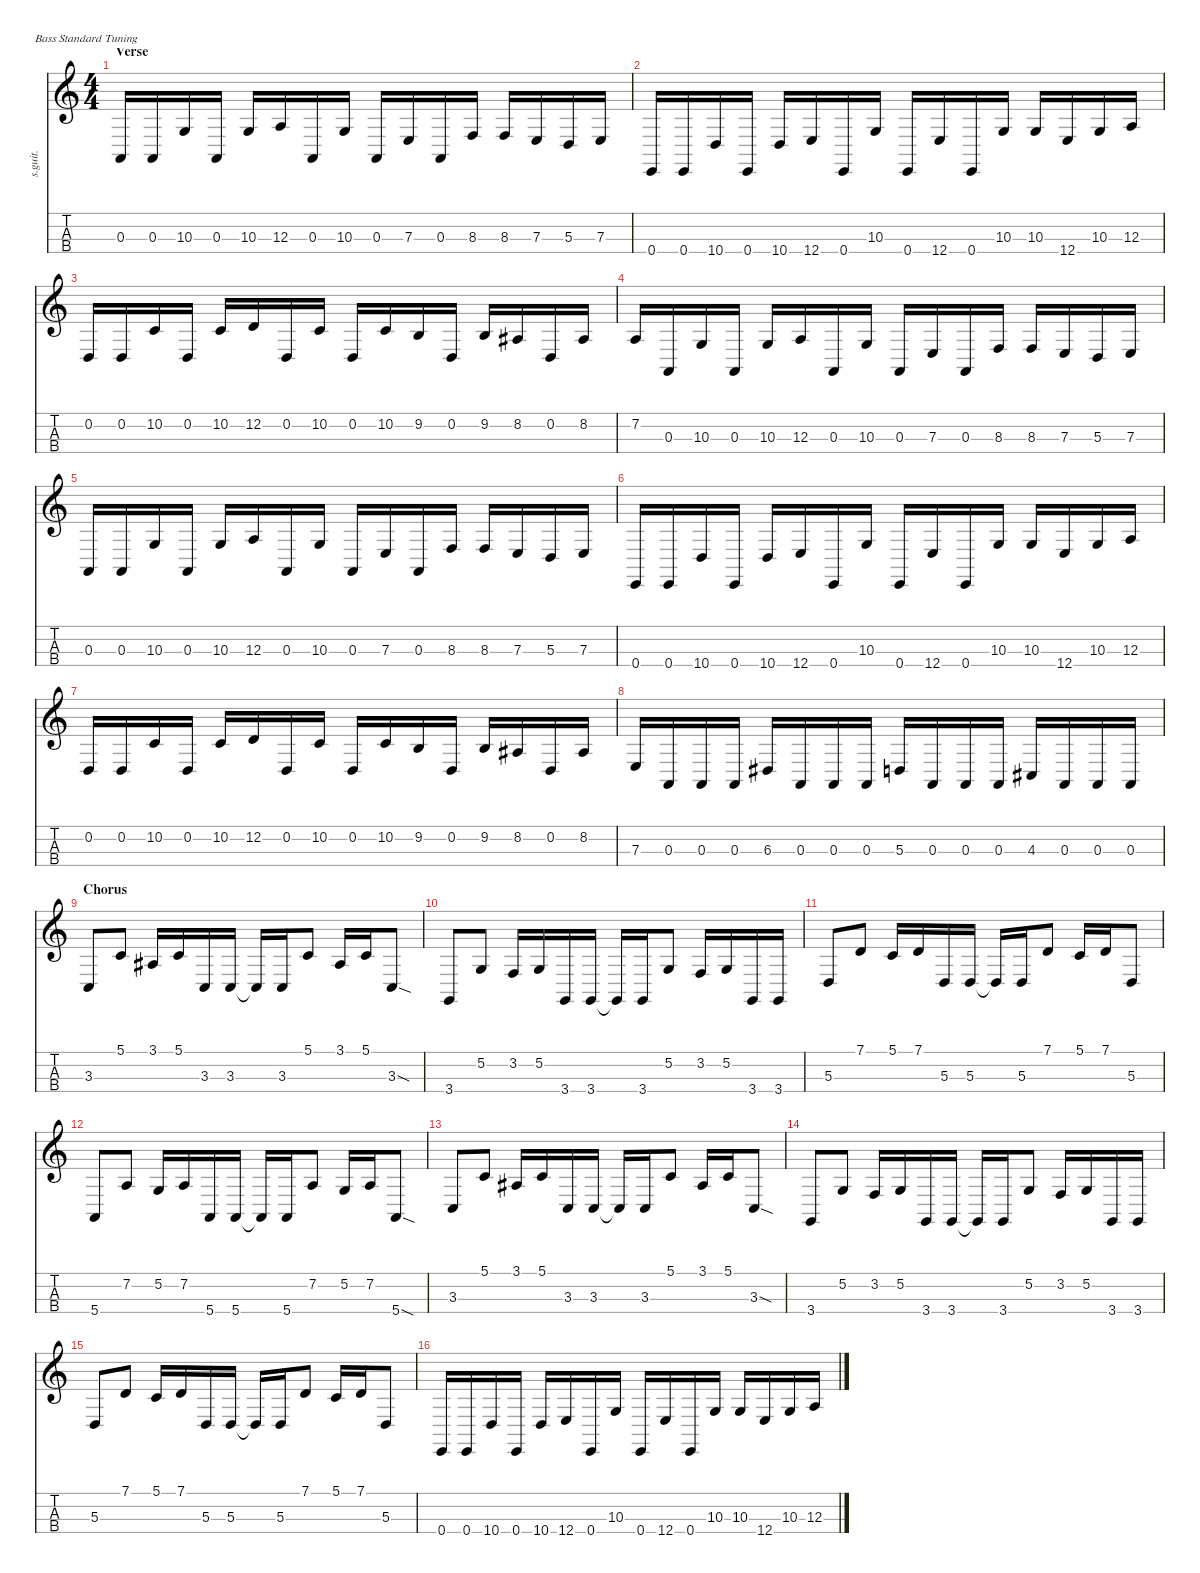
\defaultSystemsLayout 4
\hideDynamics
\bracketExtendMode nobrackets
\track ("Chris Wolstenholm - Bass" "s.guit.") {instrument electricbassfinger}
\staff {score tabs}
\tuning (G2 D2 A1 E1)
\ts (4 4)
\section ("" "Verse")
\tempo (93 hide)
\clef g2
\ks c
0.3.16{lyrics (0 "") lyrics (1 "") lyrics (2 "") lyrics (3 "") lyrics (4 "") dy f} 0.3.16{lyrics (0 "") lyrics (1 "") lyrics (2 "") lyrics (3 "") lyrics (4 "")} 10.3.16{lyrics (0 "") lyrics (1 "") lyrics (2 "") lyrics (3 "") lyrics (4 "")} 0.3.16{lyrics (0 "") lyrics (1 "") lyrics (2 "") lyrics (3 "") lyrics (4 "")} 10.3.16{lyrics (0 "") lyrics (1 "") lyrics (2 "") lyrics (3 "") lyrics (4 "")} 12.3.16{lyrics (0 "") lyrics (1 "") lyrics (2 "") lyrics (3 "") lyrics (4 "")} 0.3.16{lyrics (0 "") lyrics (1 "") lyrics (2 "") lyrics (3 "") lyrics (4 "")} 10.3.16{lyrics (0 "") lyrics (1 "") lyrics (2 "") lyrics (3 "") lyrics (4 "")} 0.3.16{lyrics (0 "") lyrics (1 "") lyrics (2 "") lyrics (3 "") lyrics (4 "")} 7.3.16{lyrics (0 "") lyrics (1 "") lyrics (2 "") lyrics (3 "") lyrics (4 "")} 0.3.16{lyrics (0 "") lyrics (1 "") lyrics (2 "") lyrics (3 "") lyrics (4 "")} 8.3.16{lyrics (0 "") lyrics (1 "") lyrics (2 "") lyrics (3 "") lyrics (4 "")} 8.3.16{lyrics (0 "") lyrics (1 "") lyrics (2 "") lyrics (3 "") lyrics (4 "")} 7.3.16{lyrics (0 "") lyrics (1 "") lyrics (2 "") lyrics (3 "") lyrics (4 "")} 5.3.16{lyrics (0 "") lyrics (1 "") lyrics (2 "") lyrics (3 "") lyrics (4 "")} 7.3.16{lyrics (0 "") lyrics (1 "") lyrics (2 "") lyrics (3 "") lyrics (4 "")} |
0.4.16{lyrics (0 "") lyrics (1 "") lyrics (2 "") lyrics (3 "") lyrics (4 "")} 0.4.16{lyrics (0 "") lyrics (1 "") lyrics (2 "") lyrics (3 "") lyrics (4 "")} 10.4.16{lyrics (0 "") lyrics (1 "") lyrics (2 "") lyrics (3 "") lyrics (4 "")} 0.4.16{lyrics (0 "") lyrics (1 "") lyrics (2 "") lyrics (3 "") lyrics (4 "")} 10.4.16{lyrics (0 "") lyrics (1 "") lyrics (2 "") lyrics (3 "") lyrics (4 "")} 12.4.16{lyrics (0 "") lyrics (1 "") lyrics (2 "") lyrics (3 "") lyrics (4 "")} 0.4.16{lyrics (0 "") lyrics (1 "") lyrics (2 "") lyrics (3 "") lyrics (4 "")} 10.3.16{lyrics (0 "") lyrics (1 "") lyrics (2 "") lyrics (3 "") lyrics (4 "")} 0.4.16{lyrics (0 "") lyrics (1 "") lyrics (2 "") lyrics (3 "") lyrics (4 "")} 12.4.16{lyrics (0 "") lyrics (1 "") lyrics (2 "") lyrics (3 "") lyrics (4 "")} 0.4.16{lyrics (0 "") lyrics (1 "") lyrics (2 "") lyrics (3 "") lyrics (4 "")} 10.3.16{lyrics (0 "") lyrics (1 "") lyrics (2 "") lyrics (3 "") lyrics (4 "")} 10.3.16{lyrics (0 "") lyrics (1 "") lyrics (2 "") lyrics (3 "") lyrics (4 "")} 12.4.16{lyrics (0 "") lyrics (1 "") lyrics (2 "") lyrics (3 "") lyrics (4 "")} 10.3.16{lyrics (0 "") lyrics (1 "") lyrics (2 "") lyrics (3 "") lyrics (4 "")} 12.3.16{lyrics (0 "") lyrics (1 "") lyrics (2 "") lyrics (3 "") lyrics (4 "")} |
0.2.16{lyrics (0 "") lyrics (1 "") lyrics (2 "") lyrics (3 "") lyrics (4 "")} 0.2.16{lyrics (0 "") lyrics (1 "") lyrics (2 "") lyrics (3 "") lyrics (4 "")} 10.2.16{lyrics (0 "") lyrics (1 "") lyrics (2 "") lyrics (3 "") lyrics (4 "")} 0.2.16{lyrics (0 "") lyrics (1 "") lyrics (2 "") lyrics (3 "") lyrics (4 "")} 10.2.16{lyrics (0 "") lyrics (1 "") lyrics (2 "") lyrics (3 "") lyrics (4 "")} 12.2.16{lyrics (0 "") lyrics (1 "") lyrics (2 "") lyrics (3 "") lyrics (4 "")} 0.2.16{lyrics (0 "") lyrics (1 "") lyrics (2 "") lyrics (3 "") lyrics (4 "")} 10.2.16{lyrics (0 "") lyrics (1 "") lyrics (2 "") lyrics (3 "") lyrics (4 "")} 0.2.16{lyrics (0 "") lyrics (1 "") lyrics (2 "") lyrics (3 "") lyrics (4 "")} 10.2.16{lyrics (0 "") lyrics (1 "") lyrics (2 "") lyrics (3 "") lyrics (4 "")} 9.2.16{lyrics (0 "") lyrics (1 "") lyrics (2 "") lyrics (3 "") lyrics (4 "")} 0.2.16{lyrics (0 "") lyrics (1 "") lyrics (2 "") lyrics (3 "") lyrics (4 "")} 9.2.16{lyrics (0 "") lyrics (1 "") lyrics (2 "") lyrics (3 "") lyrics (4 "")} 8.2{acc #}.16{lyrics (0 "") lyrics (1 "") lyrics (2 "") lyrics (3 "") lyrics (4 "")} 0.2.16{lyrics (0 "") lyrics (1 "") lyrics (2 "") lyrics (3 "") lyrics (4 "")} 8.2{acc #}.16{lyrics (0 "") lyrics (1 "") lyrics (2 "") lyrics (3 "") lyrics (4 "")} |
7.2.16{lyrics (0 "") lyrics (1 "") lyrics (2 "") lyrics (3 "") lyrics (4 "")} 0.3.16{lyrics (0 "") lyrics (1 "") lyrics (2 "") lyrics (3 "") lyrics (4 "")} 10.3.16{lyrics (0 "") lyrics (1 "") lyrics (2 "") lyrics (3 "") lyrics (4 "")} 0.3.16{lyrics (0 "") lyrics (1 "") lyrics (2 "") lyrics (3 "") lyrics (4 "")} 10.3.16{lyrics (0 "") lyrics (1 "") lyrics (2 "") lyrics (3 "") lyrics (4 "")} 12.3.16{lyrics (0 "") lyrics (1 "") lyrics (2 "") lyrics (3 "") lyrics (4 "")} 0.3.16{lyrics (0 "") lyrics (1 "") lyrics (2 "") lyrics (3 "") lyrics (4 "")} 10.3.16{lyrics (0 "") lyrics (1 "") lyrics (2 "") lyrics (3 "") lyrics (4 "")} 0.3.16{lyrics (0 "") lyrics (1 "") lyrics (2 "") lyrics (3 "") lyrics (4 "")} 7.3.16{lyrics (0 "") lyrics (1 "") lyrics (2 "") lyrics (3 "") lyrics (4 "")} 0.3.16{lyrics (0 "") lyrics (1 "") lyrics (2 "") lyrics (3 "") lyrics (4 "")} 8.3.16{lyrics (0 "") lyrics (1 "") lyrics (2 "") lyrics (3 "") lyrics (4 "")} 8.3.16{lyrics (0 "") lyrics (1 "") lyrics (2 "") lyrics (3 "") lyrics (4 "")} 7.3.16{lyrics (0 "") lyrics (1 "") lyrics (2 "") lyrics (3 "") lyrics (4 "")} 5.3.16{lyrics (0 "") lyrics (1 "") lyrics (2 "") lyrics (3 "") lyrics (4 "")} 7.3.16{lyrics (0 "") lyrics (1 "") lyrics (2 "") lyrics (3 "") lyrics (4 "")} |
0.3.16{lyrics (0 "") lyrics (1 "") lyrics (2 "") lyrics (3 "") lyrics (4 "")} 0.3.16{lyrics (0 "") lyrics (1 "") lyrics (2 "") lyrics (3 "") lyrics (4 "")} 10.3.16{lyrics (0 "") lyrics (1 "") lyrics (2 "") lyrics (3 "") lyrics (4 "")} 0.3.16{lyrics (0 "") lyrics (1 "") lyrics (2 "") lyrics (3 "") lyrics (4 "")} 10.3.16{lyrics (0 "") lyrics (1 "") lyrics (2 "") lyrics (3 "") lyrics (4 "")} 12.3.16{lyrics (0 "") lyrics (1 "") lyrics (2 "") lyrics (3 "") lyrics (4 "")} 0.3.16{lyrics (0 "") lyrics (1 "") lyrics (2 "") lyrics (3 "") lyrics (4 "")} 10.3.16{lyrics (0 "") lyrics (1 "") lyrics (2 "") lyrics (3 "") lyrics (4 "")} 0.3.16{lyrics (0 "") lyrics (1 "") lyrics (2 "") lyrics (3 "") lyrics (4 "")} 7.3.16{lyrics (0 "") lyrics (1 "") lyrics (2 "") lyrics (3 "") lyrics (4 "")} 0.3.16{lyrics (0 "") lyrics (1 "") lyrics (2 "") lyrics (3 "") lyrics (4 "")} 8.3.16{lyrics (0 "") lyrics (1 "") lyrics (2 "") lyrics (3 "") lyrics (4 "")} 8.3.16{lyrics (0 "") lyrics (1 "") lyrics (2 "") lyrics (3 "") lyrics (4 "")} 7.3.16{lyrics (0 "") lyrics (1 "") lyrics (2 "") lyrics (3 "") lyrics (4 "")} 5.3.16{lyrics (0 "") lyrics (1 "") lyrics (2 "") lyrics (3 "") lyrics (4 "")} 7.3.16{lyrics (0 "") lyrics (1 "") lyrics (2 "") lyrics (3 "") lyrics (4 "")} |
0.4.16{lyrics (0 "") lyrics (1 "") lyrics (2 "") lyrics (3 "") lyrics (4 "")} 0.4.16{lyrics (0 "") lyrics (1 "") lyrics (2 "") lyrics (3 "") lyrics (4 "")} 10.4.16{lyrics (0 "") lyrics (1 "") lyrics (2 "") lyrics (3 "") lyrics (4 "")} 0.4.16{lyrics (0 "") lyrics (1 "") lyrics (2 "") lyrics (3 "") lyrics (4 "")} 10.4.16{lyrics (0 "") lyrics (1 "") lyrics (2 "") lyrics (3 "") lyrics (4 "")} 12.4.16{lyrics (0 "") lyrics (1 "") lyrics (2 "") lyrics (3 "") lyrics (4 "")} 0.4.16{lyrics (0 "") lyrics (1 "") lyrics (2 "") lyrics (3 "") lyrics (4 "")} 10.3.16{lyrics (0 "") lyrics (1 "") lyrics (2 "") lyrics (3 "") lyrics (4 "")} 0.4.16{lyrics (0 "") lyrics (1 "") lyrics (2 "") lyrics (3 "") lyrics (4 "")} 12.4.16{lyrics (0 "") lyrics (1 "") lyrics (2 "") lyrics (3 "") lyrics (4 "")} 0.4.16{lyrics (0 "") lyrics (1 "") lyrics (2 "") lyrics (3 "") lyrics (4 "")} 10.3.16{lyrics (0 "") lyrics (1 "") lyrics (2 "") lyrics (3 "") lyrics (4 "")} 10.3.16{lyrics (0 "") lyrics (1 "") lyrics (2 "") lyrics (3 "") lyrics (4 "")} 12.4.16{lyrics (0 "") lyrics (1 "") lyrics (2 "") lyrics (3 "") lyrics (4 "")} 10.3.16{lyrics (0 "") lyrics (1 "") lyrics (2 "") lyrics (3 "") lyrics (4 "")} 12.3.16{lyrics (0 "") lyrics (1 "") lyrics (2 "") lyrics (3 "") lyrics (4 "")} |
0.2.16{lyrics (0 "") lyrics (1 "") lyrics (2 "") lyrics (3 "") lyrics (4 "")} 0.2.16{lyrics (0 "") lyrics (1 "") lyrics (2 "") lyrics (3 "") lyrics (4 "")} 10.2.16{lyrics (0 "") lyrics (1 "") lyrics (2 "") lyrics (3 "") lyrics (4 "")} 0.2.16{lyrics (0 "") lyrics (1 "") lyrics (2 "") lyrics (3 "") lyrics (4 "")} 10.2.16{lyrics (0 "") lyrics (1 "") lyrics (2 "") lyrics (3 "") lyrics (4 "")} 12.2.16{lyrics (0 "") lyrics (1 "") lyrics (2 "") lyrics (3 "") lyrics (4 "")} 0.2.16{lyrics (0 "") lyrics (1 "") lyrics (2 "") lyrics (3 "") lyrics (4 "")} 10.2.16{lyrics (0 "") lyrics (1 "") lyrics (2 "") lyrics (3 "") lyrics (4 "")} 0.2.16{lyrics (0 "") lyrics (1 "") lyrics (2 "") lyrics (3 "") lyrics (4 "")} 10.2.16{lyrics (0 "") lyrics (1 "") lyrics (2 "") lyrics (3 "") lyrics (4 "")} 9.2.16{lyrics (0 "") lyrics (1 "") lyrics (2 "") lyrics (3 "") lyrics (4 "")} 0.2.16{lyrics (0 "") lyrics (1 "") lyrics (2 "") lyrics (3 "") lyrics (4 "")} 9.2.16{lyrics (0 "") lyrics (1 "") lyrics (2 "") lyrics (3 "") lyrics (4 "")} 8.2{acc #}.16{lyrics (0 "") lyrics (1 "") lyrics (2 "") lyrics (3 "") lyrics (4 "")} 0.2.16{lyrics (0 "") lyrics (1 "") lyrics (2 "") lyrics (3 "") lyrics (4 "")} 8.2{acc #}.16{lyrics (0 "") lyrics (1 "") lyrics (2 "") lyrics (3 "") lyrics (4 "")} |
7.3.16{lyrics (0 "") lyrics (1 "") lyrics (2 "") lyrics (3 "") lyrics (4 "") dy mf} 0.3.16{lyrics (0 "") lyrics (1 "") lyrics (2 "") lyrics (3 "") lyrics (4 "") dy f} 0.3.16{lyrics (0 "") lyrics (1 "") lyrics (2 "") lyrics (3 "") lyrics (4 "")} 0.3.16{lyrics (0 "") lyrics (1 "") lyrics (2 "") lyrics (3 "") lyrics (4 "")} 6.3{acc #}.16{lyrics (0 "") lyrics (1 "") lyrics (2 "") lyrics (3 "") lyrics (4 "")} 0.3.16{lyrics (0 "") lyrics (1 "") lyrics (2 "") lyrics (3 "") lyrics (4 "")} 0.3.16{lyrics (0 "") lyrics (1 "") lyrics (2 "") lyrics (3 "") lyrics (4 "")} 0.3.16{lyrics (0 "") lyrics (1 "") lyrics (2 "") lyrics (3 "") lyrics (4 "")} 5.3.16{lyrics (0 "") lyrics (1 "") lyrics (2 "") lyrics (3 "") lyrics (4 "")} 0.3.16{lyrics (0 "") lyrics (1 "") lyrics (2 "") lyrics (3 "") lyrics (4 "") dy mf} 0.3.16{lyrics (0 "") lyrics (1 "") lyrics (2 "") lyrics (3 "") lyrics (4 "") dy f} 0.3.16{lyrics (0 "") lyrics (1 "") lyrics (2 "") lyrics (3 "") lyrics (4 "")} 4.3{acc #}.16{lyrics (0 "") lyrics (1 "") lyrics (2 "") lyrics (3 "") lyrics (4 "")} 0.3.16{lyrics (0 "") lyrics (1 "") lyrics (2 "") lyrics (3 "") lyrics (4 "")} 0.3.16{lyrics (0 "") lyrics (1 "") lyrics (2 "") lyrics (3 "") lyrics (4 "")} 0.3.16{lyrics (0 "") lyrics (1 "") lyrics (2 "") lyrics (3 "") lyrics (4 "")} |
\section ("" "Chorus")
3.3.8{lyrics (0 "") lyrics (1 "") lyrics (2 "") lyrics (3 "") lyrics (4 "") dy mf} 5.1.8{lyrics (0 "") lyrics (1 "") lyrics (2 "") lyrics (3 "") lyrics (4 "")} 3.1{acc #}.16{lyrics (0 "") lyrics (1 "") lyrics (2 "") lyrics (3 "") lyrics (4 "")} 5.1.16{lyrics (0 "") lyrics (1 "") lyrics (2 "") lyrics (3 "") lyrics (4 "")} 3.3.16{lyrics (0 "") lyrics (1 "") lyrics (2 "") lyrics (3 "") lyrics (4 "") dy f} 3.3.16{lyrics (0 "") lyrics (1 "") lyrics (2 "") lyrics (3 "") lyrics (4 "")} 3.3{t}.16{lyrics (0 "") lyrics (1 "") lyrics (2 "") lyrics (3 "") lyrics (4 "") dy mf} 3.3.16{lyrics (0 "") lyrics (1 "") lyrics (2 "") lyrics (3 "") lyrics (4 "") dy f} 5.1.8{lyrics (0 "") lyrics (1 "") lyrics (2 "") lyrics (3 "") lyrics (4 "")} 3.1{acc #}.16{lyrics (0 "") lyrics (1 "") lyrics (2 "") lyrics (3 "") lyrics (4 "")} 5.1.16{lyrics (0 "") lyrics (1 "") lyrics (2 "") lyrics (3 "") lyrics (4 "")} 3.3{sod}.8{lyrics (0 "") lyrics (1 "") lyrics (2 "") lyrics (3 "") lyrics (4 "")} |
3.4.8{lyrics (0 "") lyrics (1 "") lyrics (2 "") lyrics (3 "") lyrics (4 "") dy mf} 5.2.8{lyrics (0 "") lyrics (1 "") lyrics (2 "") lyrics (3 "") lyrics (4 "")} 3.2.16{lyrics (0 "") lyrics (1 "") lyrics (2 "") lyrics (3 "") lyrics (4 "")} 5.2.16{lyrics (0 "") lyrics (1 "") lyrics (2 "") lyrics (3 "") lyrics (4 "")} 3.4.16{lyrics (0 "") lyrics (1 "") lyrics (2 "") lyrics (3 "") lyrics (4 "")} 3.4.16{lyrics (0 "") lyrics (1 "") lyrics (2 "") lyrics (3 "") lyrics (4 "")} 3.4{t}.16{lyrics (0 "") lyrics (1 "") lyrics (2 "") lyrics (3 "") lyrics (4 "") dy f} 3.4.16{lyrics (0 "") lyrics (1 "") lyrics (2 "") lyrics (3 "") lyrics (4 "")} 5.2.8{lyrics (0 "") lyrics (1 "") lyrics (2 "") lyrics (3 "") lyrics (4 "")} 3.2.16{lyrics (0 "") lyrics (1 "") lyrics (2 "") lyrics (3 "") lyrics (4 "")} 5.2.16{lyrics (0 "") lyrics (1 "") lyrics (2 "") lyrics (3 "") lyrics (4 "")} 3.4.16{lyrics (0 "") lyrics (1 "") lyrics (2 "") lyrics (3 "") lyrics (4 "")} 3.4.16{lyrics (0 "") lyrics (1 "") lyrics (2 "") lyrics (3 "") lyrics (4 "")} |
5.3.8{lyrics (0 "") lyrics (1 "") lyrics (2 "") lyrics (3 "") lyrics (4 "")} 7.1.8{lyrics (0 "") lyrics (1 "") lyrics (2 "") lyrics (3 "") lyrics (4 "")} 5.1.16{lyrics (0 "") lyrics (1 "") lyrics (2 "") lyrics (3 "") lyrics (4 "")} 7.1.16{lyrics (0 "") lyrics (1 "") lyrics (2 "") lyrics (3 "") lyrics (4 "")} 5.3.16{lyrics (0 "") lyrics (1 "") lyrics (2 "") lyrics (3 "") lyrics (4 "")} 5.3.16{lyrics (0 "") lyrics (1 "") lyrics (2 "") lyrics (3 "") lyrics (4 "")} 5.3{t}.16{lyrics (0 "") lyrics (1 "") lyrics (2 "") lyrics (3 "") lyrics (4 "")} 5.3.16{lyrics (0 "") lyrics (1 "") lyrics (2 "") lyrics (3 "") lyrics (4 "")} 7.1.8{lyrics (0 "") lyrics (1 "") lyrics (2 "") lyrics (3 "") lyrics (4 "")} 5.1.16{lyrics (0 "") lyrics (1 "") lyrics (2 "") lyrics (3 "") lyrics (4 "")} 7.1.16{lyrics (0 "") lyrics (1 "") lyrics (2 "") lyrics (3 "") lyrics (4 "")} 5.3.8{lyrics (0 "") lyrics (1 "") lyrics (2 "") lyrics (3 "") lyrics (4 "")} |
5.4.8{lyrics (0 "") lyrics (1 "") lyrics (2 "") lyrics (3 "") lyrics (4 "") dy mf} 7.2.8{lyrics (0 "") lyrics (1 "") lyrics (2 "") lyrics (3 "") lyrics (4 "")} 5.2.16{lyrics (0 "") lyrics (1 "") lyrics (2 "") lyrics (3 "") lyrics (4 "")} 7.2.16{lyrics (0 "") lyrics (1 "") lyrics (2 "") lyrics (3 "") lyrics (4 "")} 5.4.16{lyrics (0 "") lyrics (1 "") lyrics (2 "") lyrics (3 "") lyrics (4 "")} 5.4.16{lyrics (0 "") lyrics (1 "") lyrics (2 "") lyrics (3 "") lyrics (4 "")} 5.4{t}.16{lyrics (0 "") lyrics (1 "") lyrics (2 "") lyrics (3 "") lyrics (4 "") dy f} 5.4.16{lyrics (0 "") lyrics (1 "") lyrics (2 "") lyrics (3 "") lyrics (4 "")} 7.2.8{lyrics (0 "") lyrics (1 "") lyrics (2 "") lyrics (3 "") lyrics (4 "")} 5.2.16{lyrics (0 "") lyrics (1 "") lyrics (2 "") lyrics (3 "") lyrics (4 "")} 7.2.16{lyrics (0 "") lyrics (1 "") lyrics (2 "") lyrics (3 "") lyrics (4 "")} 5.4{sod}.8{lyrics (0 "") lyrics (1 "") lyrics (2 "") lyrics (3 "") lyrics (4 "")} |
3.3.8{lyrics (0 "") lyrics (1 "") lyrics (2 "") lyrics (3 "") lyrics (4 "") dy mf} 5.1.8{lyrics (0 "") lyrics (1 "") lyrics (2 "") lyrics (3 "") lyrics (4 "")} 3.1{acc #}.16{lyrics (0 "") lyrics (1 "") lyrics (2 "") lyrics (3 "") lyrics (4 "")} 5.1.16{lyrics (0 "") lyrics (1 "") lyrics (2 "") lyrics (3 "") lyrics (4 "")} 3.3.16{lyrics (0 "") lyrics (1 "") lyrics (2 "") lyrics (3 "") lyrics (4 "")} 3.3.16{lyrics (0 "") lyrics (1 "") lyrics (2 "") lyrics (3 "") lyrics (4 "")} 3.3{t}.16{lyrics (0 "") lyrics (1 "") lyrics (2 "") lyrics (3 "") lyrics (4 "")} 3.3.16{lyrics (0 "") lyrics (1 "") lyrics (2 "") lyrics (3 "") lyrics (4 "") dy f} 5.1.8{lyrics (0 "") lyrics (1 "") lyrics (2 "") lyrics (3 "") lyrics (4 "")} 3.1{acc #}.16{lyrics (0 "") lyrics (1 "") lyrics (2 "") lyrics (3 "") lyrics (4 "")} 5.1.16{lyrics (0 "") lyrics (1 "") lyrics (2 "") lyrics (3 "") lyrics (4 "")} 3.3{sod}.8{lyrics (0 "") lyrics (1 "") lyrics (2 "") lyrics (3 "") lyrics (4 "")} |
3.4.8{lyrics (0 "") lyrics (1 "") lyrics (2 "") lyrics (3 "") lyrics (4 "") dy mf} 5.2.8{lyrics (0 "") lyrics (1 "") lyrics (2 "") lyrics (3 "") lyrics (4 "")} 3.2.16{lyrics (0 "") lyrics (1 "") lyrics (2 "") lyrics (3 "") lyrics (4 "")} 5.2.16{lyrics (0 "") lyrics (1 "") lyrics (2 "") lyrics (3 "") lyrics (4 "")} 3.4.16{lyrics (0 "") lyrics (1 "") lyrics (2 "") lyrics (3 "") lyrics (4 "")} 3.4.16{lyrics (0 "") lyrics (1 "") lyrics (2 "") lyrics (3 "") lyrics (4 "")} 3.4{t}.16{lyrics (0 "") lyrics (1 "") lyrics (2 "") lyrics (3 "") lyrics (4 "") dy f} 3.4.16{lyrics (0 "") lyrics (1 "") lyrics (2 "") lyrics (3 "") lyrics (4 "")} 5.2.8{lyrics (0 "") lyrics (1 "") lyrics (2 "") lyrics (3 "") lyrics (4 "")} 3.2.16{lyrics (0 "") lyrics (1 "") lyrics (2 "") lyrics (3 "") lyrics (4 "")} 5.2.16{lyrics (0 "") lyrics (1 "") lyrics (2 "") lyrics (3 "") lyrics (4 "")} 3.4.16{lyrics (0 "") lyrics (1 "") lyrics (2 "") lyrics (3 "") lyrics (4 "")} 3.4.16{lyrics (0 "") lyrics (1 "") lyrics (2 "") lyrics (3 "") lyrics (4 "")} |
5.3.8{lyrics (0 "") lyrics (1 "") lyrics (2 "") lyrics (3 "") lyrics (4 "")} 7.1.8{lyrics (0 "") lyrics (1 "") lyrics (2 "") lyrics (3 "") lyrics (4 "")} 5.1.16{lyrics (0 "") lyrics (1 "") lyrics (2 "") lyrics (3 "") lyrics (4 "")} 7.1.16{lyrics (0 "") lyrics (1 "") lyrics (2 "") lyrics (3 "") lyrics (4 "")} 5.3.16{lyrics (0 "") lyrics (1 "") lyrics (2 "") lyrics (3 "") lyrics (4 "")} 5.3.16{lyrics (0 "") lyrics (1 "") lyrics (2 "") lyrics (3 "") lyrics (4 "")} 5.3{t}.16{lyrics (0 "") lyrics (1 "") lyrics (2 "") lyrics (3 "") lyrics (4 "")} 5.3.16{lyrics (0 "") lyrics (1 "") lyrics (2 "") lyrics (3 "") lyrics (4 "")} 7.1.8{lyrics (0 "") lyrics (1 "") lyrics (2 "") lyrics (3 "") lyrics (4 "")} 5.1.16{lyrics (0 "") lyrics (1 "") lyrics (2 "") lyrics (3 "") lyrics (4 "")} 7.1.16{lyrics (0 "") lyrics (1 "") lyrics (2 "") lyrics (3 "") lyrics (4 "")} 5.3.8{lyrics (0 "") lyrics (1 "") lyrics (2 "") lyrics (3 "") lyrics (4 "")} |
0.4.16{lyrics (0 "") lyrics (1 "") lyrics (2 "") lyrics (3 "") lyrics (4 "")} 0.4.16{lyrics (0 "") lyrics (1 "") lyrics (2 "") lyrics (3 "") lyrics (4 "")} 10.4.16{lyrics (0 "") lyrics (1 "") lyrics (2 "") lyrics (3 "") lyrics (4 "")} 0.4.16{lyrics (0 "") lyrics (1 "") lyrics (2 "") lyrics (3 "") lyrics (4 "")} 10.4.16{lyrics (0 "") lyrics (1 "") lyrics (2 "") lyrics (3 "") lyrics (4 "")} 12.4.16{lyrics (0 "") lyrics (1 "") lyrics (2 "") lyrics (3 "") lyrics (4 "")} 0.4.16{lyrics (0 "") lyrics (1 "") lyrics (2 "") lyrics (3 "") lyrics (4 "")} 10.3.16{lyrics (0 "") lyrics (1 "") lyrics (2 "") lyrics (3 "") lyrics (4 "")} 0.4.16{lyrics (0 "") lyrics (1 "") lyrics (2 "") lyrics (3 "") lyrics (4 "")} 12.4.16{lyrics (0 "") lyrics (1 "") lyrics (2 "") lyrics (3 "") lyrics (4 "")} 0.4.16{lyrics (0 "") lyrics (1 "") lyrics (2 "") lyrics (3 "") lyrics (4 "")} 10.3.16{lyrics (0 "") lyrics (1 "") lyrics (2 "") lyrics (3 "") lyrics (4 "")} 10.3.16{lyrics (0 "") lyrics (1 "") lyrics (2 "") lyrics (3 "") lyrics (4 "")} 12.4.16{lyrics (0 "") lyrics (1 "") lyrics (2 "") lyrics (3 "") lyrics (4 "")} 10.3.16{lyrics (0 "") lyrics (1 "") lyrics (2 "") lyrics (3 "") lyrics (4 "")} 12.3.16{lyrics (0 "") lyrics (1 "") lyrics (2 "") lyrics (3 "") lyrics (4 "")}
